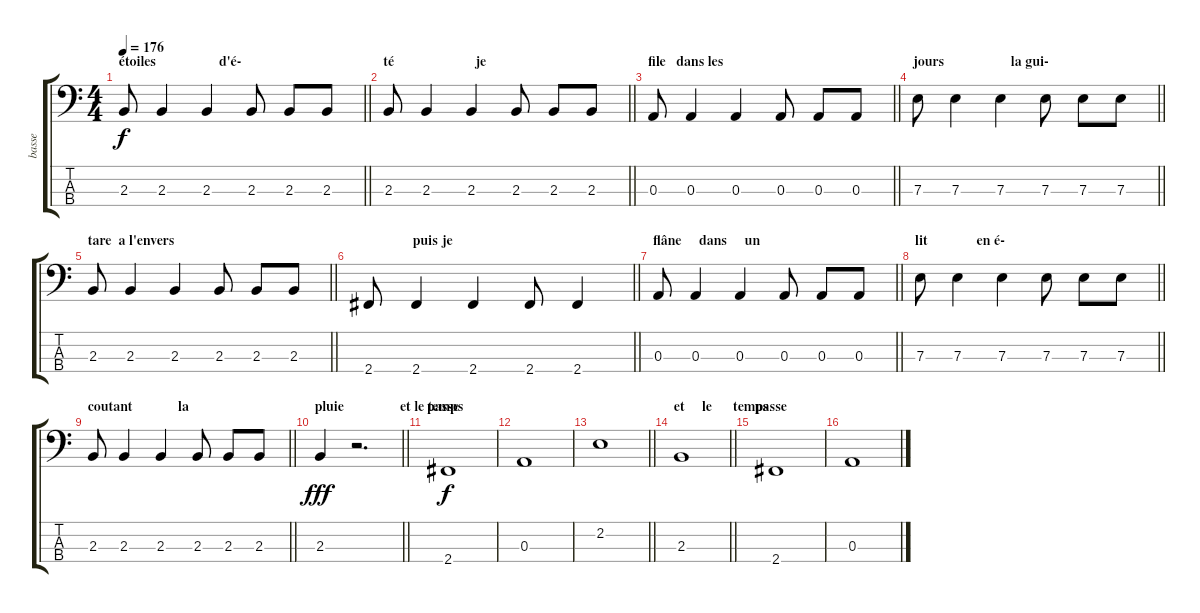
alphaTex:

\track ("basse" "basse") {instrument electricbassfinger}
\staff {score tabs}
\tuning (G2 D2 A1 E1) {hide}
\ts (4 4)
\section ("" "étoiles                  d'é-")
\tempo 176
\clef f4
\barLineRight lightlight
\ks c
2.3.8{dy f} 2.3.4 2.3.4 2.3.8 2.3.8 2.3.8 |
\section ("" "té                       je")
\barLineRight lightlight
2.3.8 2.3.4 2.3.4 2.3.8 2.3.8 2.3.8 |
\section ("" "file   dans les")
\barLineRight lightlight
0.3.8 0.3.4 0.3.4 0.3.8 0.3.8 0.3.8 |
\section ("" "jours                   la gui-")
\barLineRight lightlight
7.3.8 7.3.4 7.3.4 7.3.8 7.3.8 7.3.8 |
\section ("" "tare  a l'envers")
\barLineRight lightlight
2.3.8 2.3.4 2.3.4 2.3.8 2.3.8 2.3.8 |
\section ("" "                  puis je ")
\barLineRight lightlight
2.4.8 2.4.4 2.4.4 2.4.8 2.4.4 |
\section ("" "flâne     dans     un ")
\barLineRight lightlight
0.3.8 0.3.4 0.3.4 0.3.8 0.3.8 0.3.8 |
\section ("" "lit              en é-")
\barLineRight lightlight
7.3.8 7.3.4 7.3.4 7.3.8 7.3.8 7.3.8 |
\section ("" "coutant             la")
\barLineRight lightlight
2.3.8 2.3.4 2.3.4 2.3.8 2.3.8 2.3.8 |
\section ("" "pluie                et le temps")
\barLineRight lightlight
2.3.4{dy fff} r.2{d} |
\section ("" "passe")
2.4.1{dy f} |
0.3.1 |
\barLineRight lightlight
2.2.1 |
\section ("" "et     le      temps ")
\barLineRight lightlight
2.3.1 |
\section ("" "passe")
2.4.1 |
0.3.1
